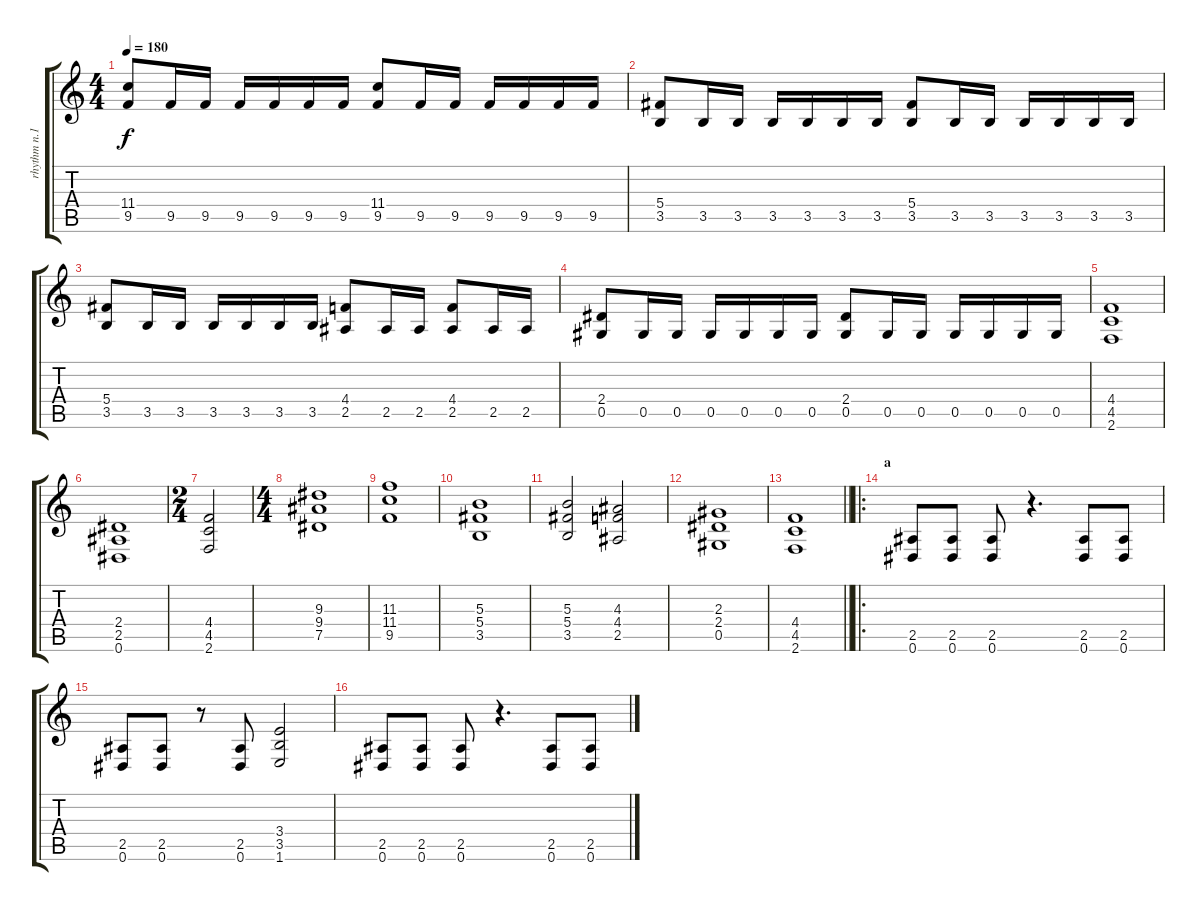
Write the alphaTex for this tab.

\track ("rhythm n.1" "rhythm n.1") {instrument distortionguitar}
\staff {score tabs}
\tuning (Eb4 Bb3 Gb3 Db3 Ab2 Eb2) {hide}
\ts (4 4)
\tempo 180
\clef g2
\ks c
(11.4 9.5).8{dy f} 9.5.16 9.5.16 9.5.16 9.5.16 9.5.16 9.5.16 (11.4 9.5).8 9.5.16 9.5.16 9.5.16 9.5.16 9.5.16 9.5.16 |
(5.4 3.5).8 3.5.16 3.5.16 3.5.16 3.5.16 3.5.16 3.5.16 (5.4 3.5).8 3.5.16 3.5.16 3.5.16 3.5.16 3.5.16 3.5.16 |
(5.4 3.5).8 3.5.16 3.5.16 3.5.16 3.5.16 3.5.16 3.5.16 (4.4 2.5).8 2.5.16 2.5.16 (4.4 2.5).8 2.5.16 2.5.16 |
(2.4 0.5).8 0.5.16 0.5.16 0.5.16 0.5.16 0.5.16 0.5.16 (2.4 0.5).8 0.5.16 0.5.16 0.5.16 0.5.16 0.5.16 0.5.16 |
(4.4 4.5 2.6).1 |
(2.4 2.5 0.6).1 |
\ts (2 4)
(4.4 4.5 2.6).2 |
\ts (4 4)
(9.3 9.4 7.5).1 |
(11.3 11.4 9.5).1 |
(5.3 5.4 3.5).1 |
(5.3 5.4 3.5).2 (4.3 4.4 2.5).2 |
(2.3 2.4 0.5).1 |
\barLineRight lightlight
(4.4 4.5 2.6).1 |
\ro
\section ("" "a")
(2.5 0.6).8 (2.5 0.6).8 (2.5 0.6).8 r.4{d} (2.5 0.6).8 (2.5 0.6).8 |
(2.5 0.6).8 (2.5 0.6).8 r.8 (2.5 0.6).8 (3.4 3.5 1.6).2 |
(2.5 0.6).8 (2.5 0.6).8 (2.5 0.6).8 r.4{d} (2.5 0.6).8 (2.5 0.6).8
